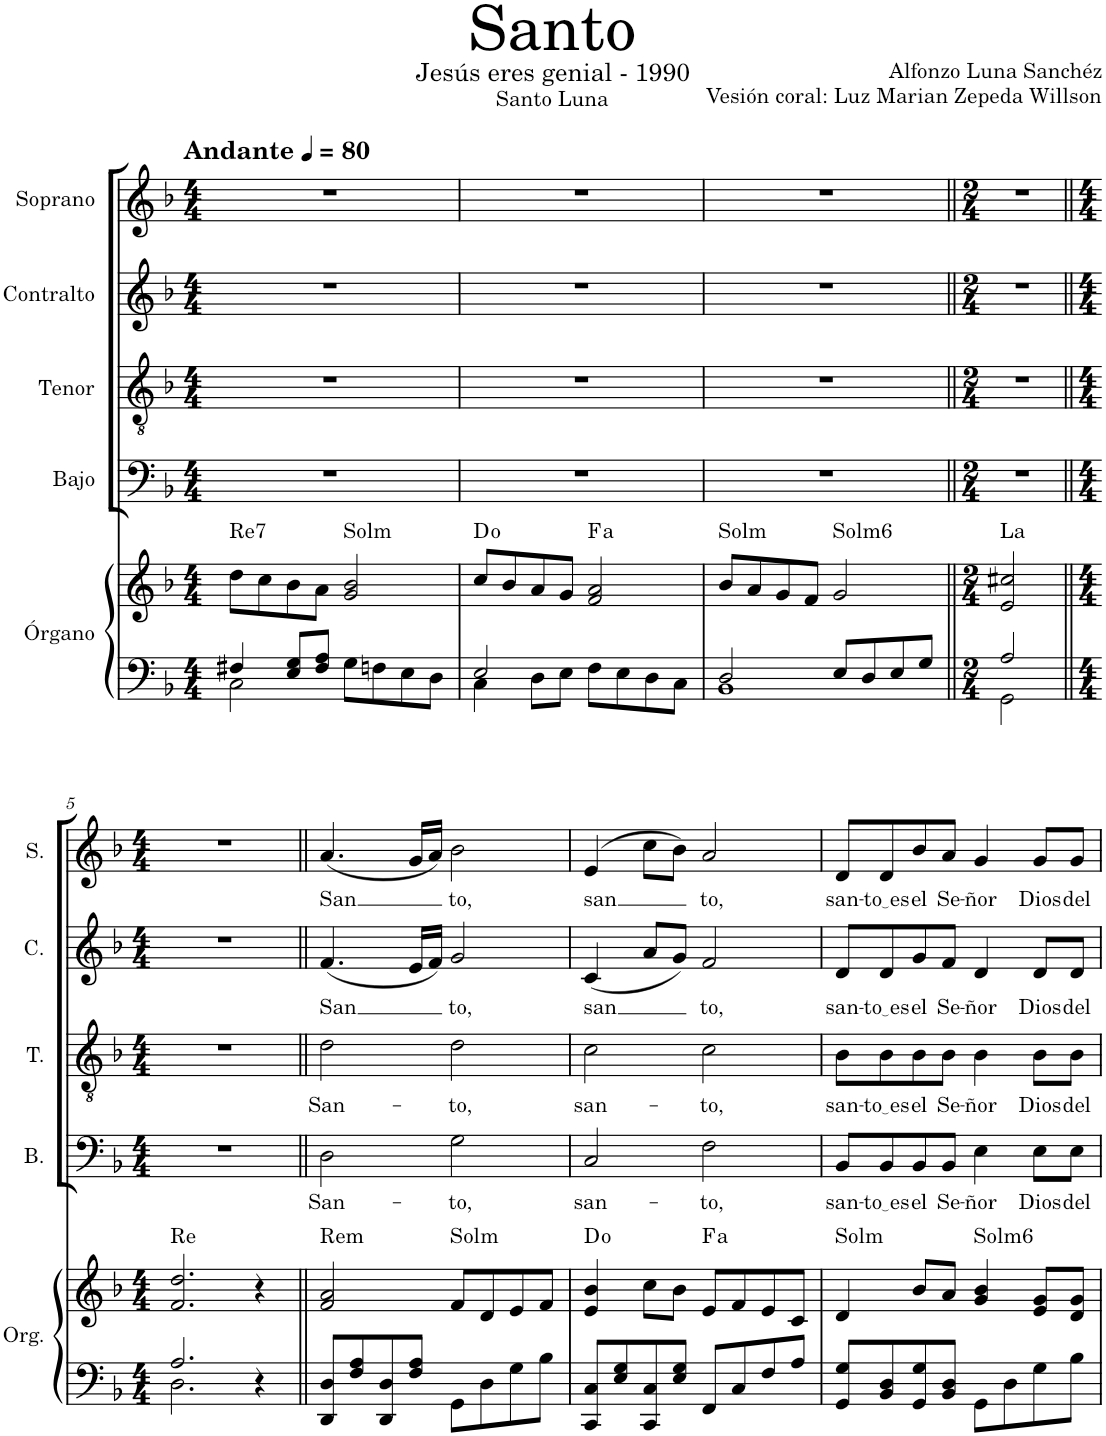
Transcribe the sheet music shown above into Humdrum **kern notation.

**kern	**kern	**harte	**kern	**text	**kern	**text	**kern	**text	**kern	**text
*part5	*part5	*part5	*part4	*part4	*part3	*part3	*part2	*part2	*part1	*part1
*staff6	*staff5	*	*staff4	*staff4	*staff3	*staff3	*staff2	*staff2	*staff1	*staff1
*I"Órgano	*	*	*I"Bajo	*	*I"Tenor	*	*I"Contralto	*	*I"Soprano	*
*	*	*	*I'B.	*	*I'T.	*	*I'C.	*	*I'S.	*
*clefF4	*clefG2	*	*clefF4	*	*clefGv2	*	*clefG2	*	*clefG2	*
*k[b-]	*k[b-]	*	*k[b-]	*	*k[b-]	*	*k[b-]	*	*k[b-]	*
*M4/4	*M4/4	*	*M4/4	*	*M4/4	*	*M4/4	*	*M4/4	*
*MM80	*MM80	*	*MM80	*	*MM80	*	*MM80	*	*MM80	*
=1	=1	=1	=1	=1	=1	=1	=1	=1	=1	=1
*^	*	*	*	*	*	*	*	*	*	*
!	!	!	!LO:H:kt=Re7	!	!	!	!	!	!	!LO:TX:a:B:t=Andante	!
4F#X/	2C\	8dd\L	N	1r	.	1r	.	1r	.	1r	.
.	.	8cc\	.	.	.	.	.	.	.	.	.
8E/ 8G/L	.	8b-\	.	.	.	.	.	.	.	.	.
8F#/ 8A/J	.	8a\J	.	.	.	.	.	.	.	.	.
!	!	!	!LO:H:kt=Solm	!	!	!	!	!	!	!	!
8G\L	2ryy	2g/ 2b-/	N	.	.	.	.	.	.	.	.
8Fn\	.	.	.	.	.	.	.	.	.	.	.
8E\	.	.	.	.	.	.	.	.	.	.	.
8D\J	.	.	.	.	.	.	.	.	.	.	.
=2	=2	=2	=2	=2	=2	=2	=2	=2	=2	=2	=2
2E/	4C\	8cc/L	D:dim	1r	.	1r	.	1r	.	1r	.
.	.	8b-/	.	.	.	.	.	.	.	.	.
.	8D\L	8a/	.	.	.	.	.	.	.	.	.
.	8E\J	8g/J	.	.	.	.	.	.	.	.	.
!	!	!	!LO:H:kt=a	!	!	!	!	!	!	!	!
8F\L	2ryy	2f/ 2a/	.	.	.	.	.	.	.	.	.
8E\	.	.	.	.	.	.	.	.	.	.	.
8D\	.	.	.	.	.	.	.	.	.	.	.
8C\J	.	.	.	.	.	.	.	.	.	.	.
=3	=3	=3	=3	=3	=3	=3	=3	=3	=3	=3	=3
!	!	!	!LO:H:kt=Solm	!	!	!	!	!	!	!	!
2D/	1BB-	8b-/L	N	1r	.	1r	.	1r	.	1r	.
.	.	8a/	.	.	.	.	.	.	.	.	.
.	.	8g/	.	.	.	.	.	.	.	.	.
.	.	8f/J	.	.	.	.	.	.	.	.	.
!	!	!	!LO:H:kt=Solm6	!	!	!	!	!	!	!	!
8E/L	.	2g/	N	.	.	.	.	.	.	.	.
8D/	.	.	.	.	.	.	.	.	.	.	.
8E/	.	.	.	.	.	.	.	.	.	.	.
8G/J	.	.	.	.	.	.	.	.	.	.	.
=4||	=4||	=4||	=4||	=4||	=4||	=4||	=4||	=4||	=4||	=4||	=4||
*M2/4	*	*M2/4	*	*M2/4	*	*M2/4	*	*M2/4	*	*M2/4	*
!	!	!	!LO:H:kt=La	!	!	!	!	!	!	!	!
2A/	2GG\	2e/ 2cc#X/	N	2r	.	2r	.	2r	.	2r	.
!!LO:LB:g=z
=5||	=5||	=5||	=5||	=5||	=5||	=5||	=5||	=5||	=5||	=5||	=5||
*M4/4	*	*M4/4	*	*M4/4	*	*M4/4	*	*M4/4	*	*M4/4	*
!	!	!	!LO:H:kt=Re	!	!	!	!	!	!	!	!
2.A/	2.D\	2.f/ 2.dd/	N	1r	.	1r	.	1r	.	1r	.
4r	4ryy	4r	.	.	.	.	.	.	.	.	.
=6||	=6||	=6||	=6||	=6||	=6||	=6||	=6||	=6||	=6||	=6||	=6||
!	!	!	!LO:H:kt=Rem	!	!LO:LY:b	!	!LO:LY:b	!	!LO:LY:b	!	!LO:LY:b
*v	*v	*	*	*	*	*	*	*	*	*	*
8DD/ 8D/L	2f/ 2a/	N	2D\	San-	2d\	San-	(4.f/	San	(4.a/	San
8F/ 8A/	.	.	.	.	.	.	.	.	.	.
8DD/ 8D/	.	.	.	.	.	.	.	.	.	.
8F/ 8A/J	.	.	.	.	.	.	16e/LL	.	16g/LL	.
.	.	.	.	.	.	.	16f/JJ)	.	16a/JJ)	.
!	!	!LO:H:kt=Solm	!	!LO:LY:b	!	!LO:LY:b	!	!LO:LY:b	!	!LO:LY:b
8GG\L	8f/L	N	2G\	-to,	2d\	-to,	2g/	to,	2b-\	to,
8D\	8d/	.	.	.	.	.	.	.	.	.
8G\	8e/	.	.	.	.	.	.	.	.	.
8B-\J	8f/J	.	.	.	.	.	.	.	.	.
=7	=7	=7	=7	=7	=7	=7	=7	=7	=7	=7
!	!	!	!	!LO:LY:b	!	!LO:LY:b	!	!LO:LY:b	!	!LO:LY:b
8CC/ 8C/L	4e/ 4b-/	D:dim	2C/	san-	2c\	san-	(4c/	san	(4e/	san
8E/ 8G/	.	.	.	.	.	.	.	.	.	.
8CC/ 8C/	8cc\L	.	.	.	.	.	8a/L	.	8cc\L	.
8E/ 8G/J	8b-\J	.	.	.	.	.	8g/J)	.	8b-\J)	.
!	!	!LO:H:kt=a	!	!LO:LY:b	!	!LO:LY:b	!	!LO:LY:b	!	!LO:LY:b
8FF/L	8e/L	.	2F\	-to,	2c\	-to,	2f/	to,	2a/	to,
8C/	8f/	.	.	.	.	.	.	.	.	.
8F/	8e/	.	.	.	.	.	.	.	.	.
8A/J	8c/J	.	.	.	.	.	.	.	.	.
=8	=8	=8	=8	=8	=8	=8	=8	=8	=8	=8
!	!	!LO:H:kt=Solm	!	!LO:LY:b	!	!LO:LY:b	!	!LO:LY:b	!	!LO:LY:b
8GG/ 8G/L	4d/	N	8BB-/L	san-	8B-\L	san-	8d/L	san-	8d/L	san-
!	!	!	!	!LO:LY:b	!	!LO:LY:b	!	!LO:LY:b	!	!LO:LY:b
8BB-/ 8D/	.	.	8BB-/	to es	8B-\	to es	8d/	to es	8d/	to es
!	!	!	!	!LO:LY:b	!	!LO:LY:b	!	!LO:LY:b	!	!LO:LY:b
8GG/ 8G/	8b-/L	.	8BB-/	el	8B-\	el	8g/	el	8b-/	el
!	!	!	!	!LO:LY:b	!	!LO:LY:b	!	!LO:LY:b	!	!LO:LY:b
8BB-/ 8D/J	8a/J	.	8BB-/J	Se-	8B-\J	Se-	8f/J	Se-	8a/J	Se-
!	!	!LO:H:kt=Solm6	!	!LO:LY:b	!	!LO:LY:b	!	!LO:LY:b	!	!LO:LY:b
8GG\L	4g/ 4b-/	N	4E\	-ñor	4B-\	-ñor	4d/	-ñor	4g/	-ñor
8D\	.	.	.	.	.	.	.	.	.	.
!	!	!	!	!LO:LY:b	!	!LO:LY:b	!	!LO:LY:b	!	!LO:LY:b
8G\	8e/ 8g/L	.	8E\L	Dios	8B-\L	Dios	8d/L	Dios	8g/L	Dios
!	!	!	!	!LO:LY:b	!	!LO:LY:b	!	!LO:LY:b	!	!LO:LY:b
8B-\J	8d/ 8g/J	.	8E\J	del	8B-\J	del	8d/J	del	8g/J	del
=	=	=	=	=	=	=	=	=	=	=
*-	*-	*-	*-	*-	*-	*-	*-	*-	*-	*-
